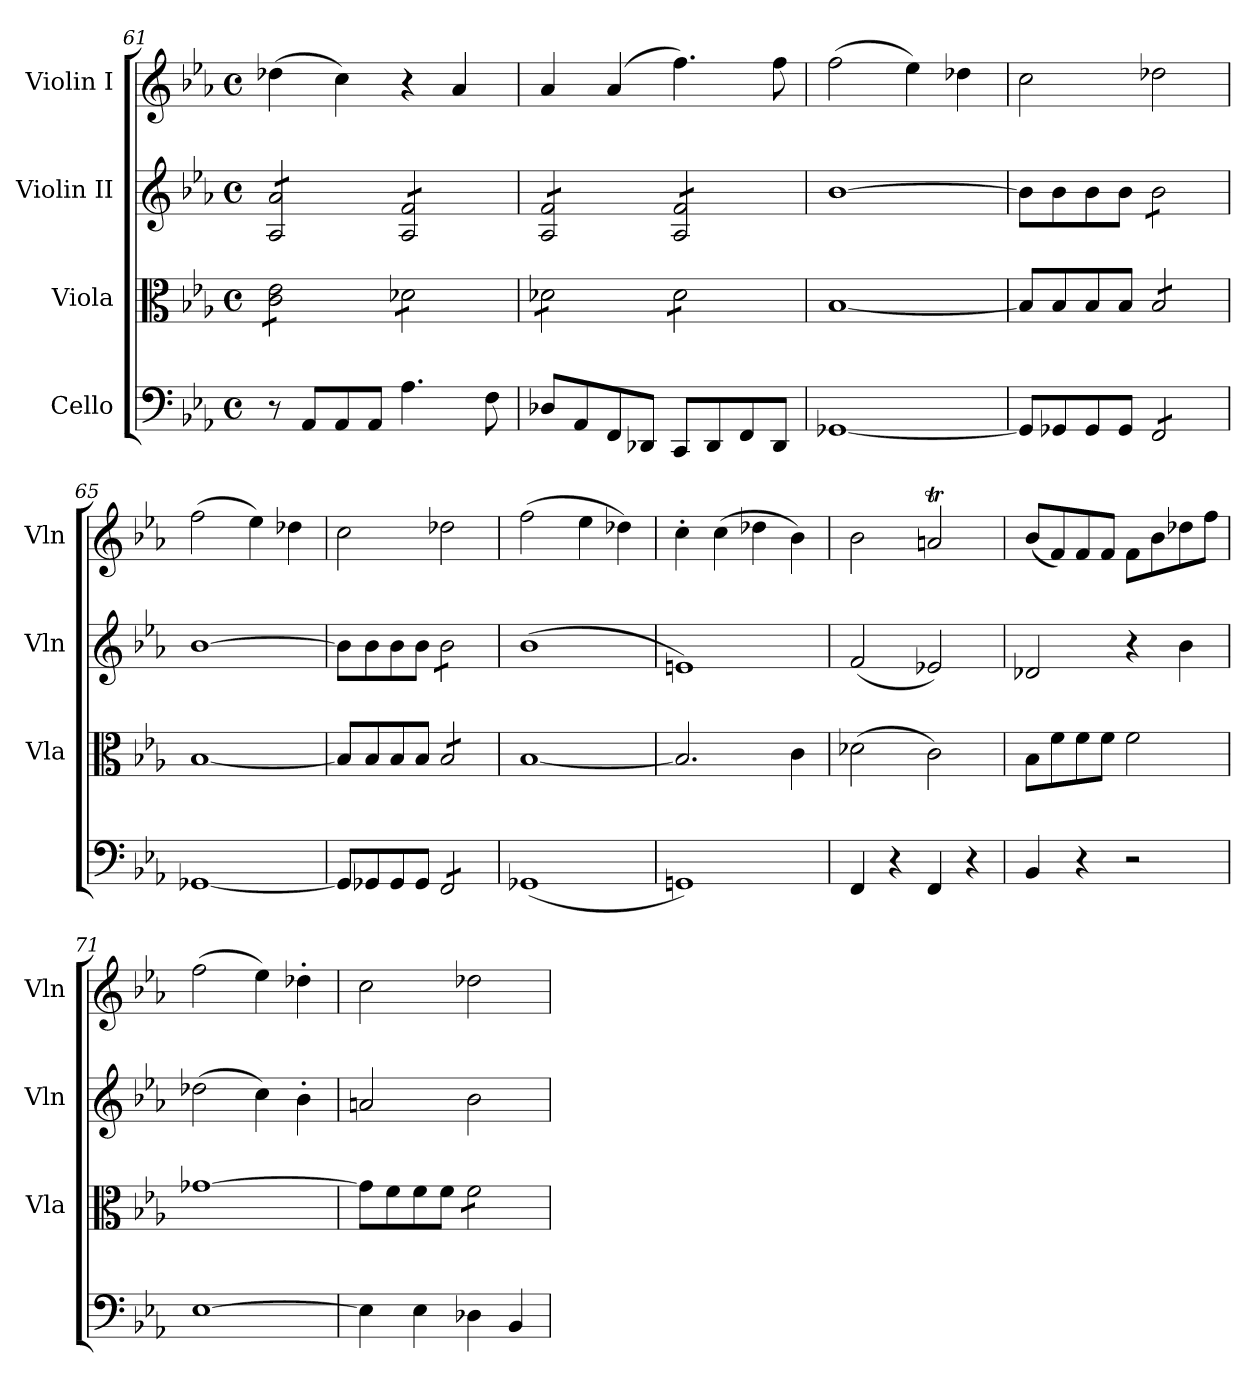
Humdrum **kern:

**kern	**kern	**kern	**kern
*part4	*part3	*part2	*part1
*staff4	*staff3	*staff2	*staff1
*I"Cello	*I"Viola	*I"Violin II	*I"Violin I
*	*I'Vla	*I'Vln	*I'Vln
*clefF4	*clefC3	*clefG2	*clefG2
*k[b-e-a-]	*k[b-e-a-]	*k[b-e-a-]	*k[b-e-a-]
*M4/4	*M4/4	*M4/4	*M4/4
*met(c)	*met(c)	*met(c)	*met(c)
=61	=61	=61	=61
*	*tremolo	*	*
*	*	*tremolo	*
8r	8c\ 8e-\L	8A-/ 8a-/L	(>4dd-X\
8AA-/L	8c\ 8e-\	8A-/ 8a-/	.
8AA-/	8c\ 8e-\	8A-/ 8a-/	4cc\)
8AA-/J	8c\ 8e-\J	8A-/ 8a-/J	.
4.A-\	8d-X\L	8A-/ 8f/L	4r
.	8d-X\	8A-/ 8f/	.
.	8d-X\	8A-/ 8f/	4a-/
8F\	8d-X\J	8A-/ 8f/J	.
=62	=62	=62	=62
8D-X/L	8d-X\L	8A-/ 8f/L	4a-/
8AA-/	8d-X\	8A-/ 8f/	.
8FF/	8d-X\	8A-/ 8f/	(>4a-/
8DD-X/J	8d-X\J	8A-/ 8f/J	.
8CC/L	8d-\L	8A-/ 8f/L	4.ff\)
8DD-/	8d-\	8A-/ 8f/	.
8FF/	8d-\	8A-/ 8f/	.
8DD-/J	8d-\J	8A-/ 8f/J	8ff\
*	*	*Xtremolo	*
*	*Xtremolo	*	*
=63	=63	=63	=63
[1GG-X	[1B-	[1b-	(>2ff\
.	.	.	4ee-\)
.	.	.	4dd-X\
=64	=64	=64	=64
8GG-/L]	8B-/L]	8b-\L]	2cc\
8GG-X/	8B-/	8b-\	.
8GG-/	8B-/	8b-\	.
8GG-/J	8B-/J	8b-\J	.
*tremolo	*	*	*
*	*tremolo	*	*
*	*	*tremolo	*
8FF/L	8B-/L	8b-\L	2dd-X\
8FF/	8B-/	8b-\	.
8FF/	8B-/	8b-\	.
8FF/J	8B-/J	8b-\J	.
*	*	*Xtremolo	*
*	*Xtremolo	*	*
*Xtremolo	*	*	*
=65	=65	=65	=65
[1GG-X	[1B-	[1b-	(>2ff\
.	.	.	4ee-\)
.	.	.	4dd-X\
=66	=66	=66	=66
8GG-/L]	8B-/L]	8b-\L]	2cc\
8GG-X/	8B-/	8b-\	.
8GG-/	8B-/	8b-\	.
8GG-/J	8B-/J	8b-\J	.
*tremolo	*	*	*
*	*tremolo	*	*
*	*	*tremolo	*
8FF/L	8B-/L	8b-\L	2dd-X\
8FF/	8B-/	8b-\	.
8FF/	8B-/	8b-\	.
8FF/J	8B-/J	8b-\J	.
*	*	*Xtremolo	*
*	*Xtremolo	*	*
*Xtremolo	*	*	*
=67	=67	=67	=67
(<1GG-X	[1B-	(>1b-	(>2ff\
.	.	.	4ee-\
.	.	.	4dd-X\)
=68	=68	=68	=68
1GGn)	2.B-/]	1en)	4cc'\
.	.	.	(>4cc\
.	.	.	4dd-X\
.	4c\	.	4b-\)
=69	=69	=69	=69
4FF/	(>2d-X\	(<2f/	2b-\
4r	.	.	.
4FF/	2c\)	2e-X/)	2ant/
4r	.	.	.
!!LO:LB:g=z
=70	=70	=70	=70
4BB-/	8B-\L	2d-X/	(<8b-/L
.	8f\	.	8f/)
4r	8f\	.	8f/
.	8f\J	.	8f/J
2r	2f\	4r	8f\L
.	.	.	8b-\
.	.	4b-\	8dd-X\
.	.	.	8ff\J
=71	=71	=71	=71
[1E-	[1g-X	(>2dd-X\	(>2ff\
.	.	4cc\)	4ee-\)
.	.	4b-'\	4dd-X'\
=72	=72	=72	=72
4E-\]	8g-\L]	2an/	2cc\
.	8f\	.	.
4E-\	8f\	.	.
.	8f\J	.	.
*	*tremolo	*	*
4D-X\	8f\L	2b-\	2dd-X\
.	8f\	.	.
4BB-/	8f\	.	.
.	8f\J	.	.
*	*Xtremolo	*	*
=	=	=	=
*-	*-	*-	*-
